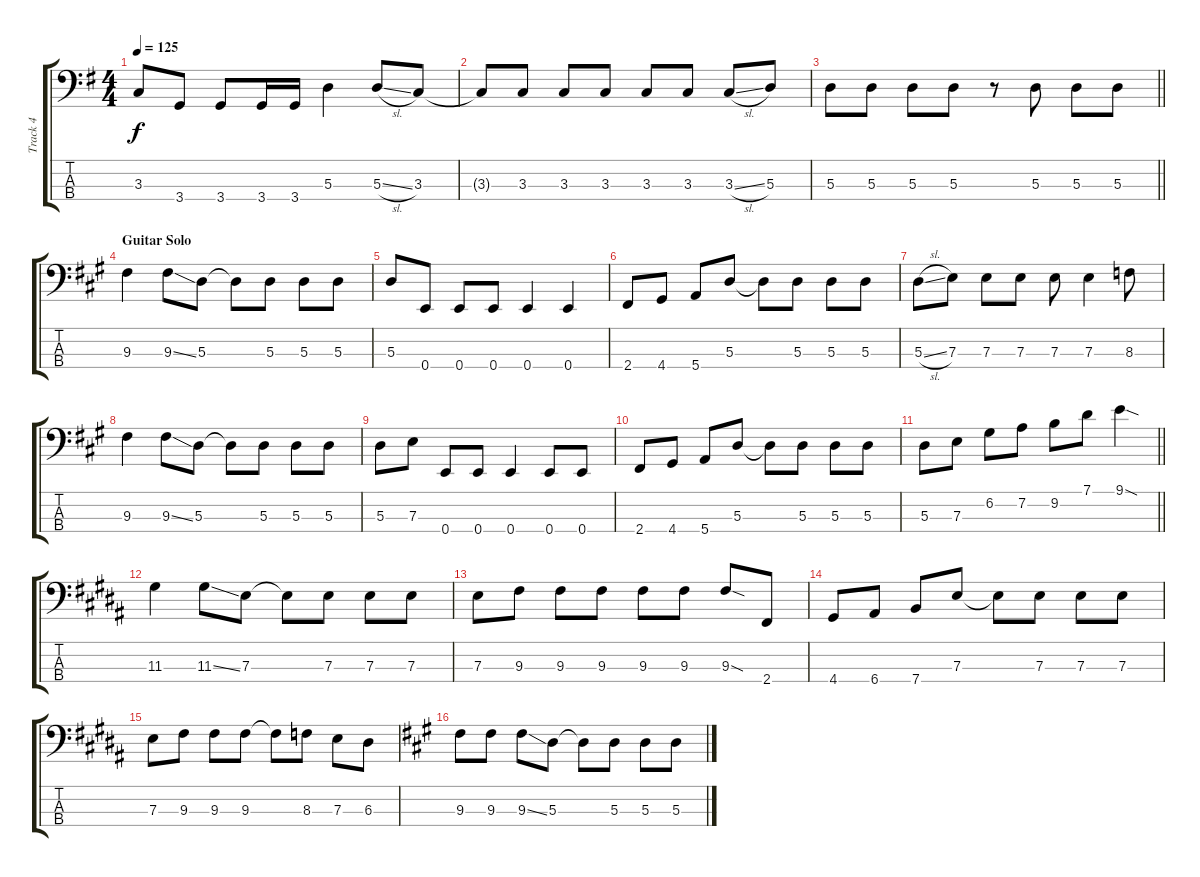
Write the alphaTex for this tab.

\track ("Track 4" "Track 4") {instrument electricbasspick}
\staff {score tabs}
\tuning (G2 D2 A1 E1) {hide}
\ts (4 4)
\tempo 125
\clef f4
\ks g
3.3{t}.8{dy f} 3.4.8 3.4.8 3.4.16 3.4.16 5.3.4 5.3{sl}.8 3.3.8 |
3.3{t}.8 3.3.8 3.3.8 3.3.8 3.3.8 3.3.8 3.3{sl}.8 5.3.8 |
\barLineRight lightlight
5.3.8 5.3.8 5.3.8 5.3.8 r.8 5.3.8 5.3.8 5.3.8 |
\section ("" "Guitar Solo")
\ks a
9.3.4 9.3{ss}.8 5.3.8 5.3{t}.8 5.3.8 5.3.8 5.3.8 |
5.3.8 0.4.8 0.4.8 0.4.8 0.4.4 0.4.4 |
2.4.8 4.4.8 5.4.8 5.3.8 5.3{t}.8 5.3.8 5.3.8 5.3.8 |
5.3{sl}.8 7.3.8 7.3.8 7.3.8 7.3.8 7.3.4 8.3.8 |
9.3.4 9.3{ss}.8 5.3.8 5.3{t}.8 5.3.8 5.3.8 5.3.8 |
5.3.8 7.3.8 0.4.8 0.4.8 0.4.4 0.4.8 0.4.8 |
2.4.8 4.4.8 5.4.8 5.3.8 5.3{t}.8 5.3.8 5.3.8 5.3.8 |
\barLineRight lightlight
5.3.8 7.3.8 6.2.8 7.2.8 9.2.8 7.1.8 9.1{sod}.4 |
\ks b
11.3.4 11.3{ss}.8 7.3.8 7.3{t}.8 7.3.8 7.3.8 7.3.8 |
7.3.8 9.3.8 9.3.8 9.3.8 9.3.8 9.3.8 9.3{sod}.8 2.4.8 |
4.4.8 6.4.8 7.4.8 7.3.8 7.3{t}.8 7.3.8 7.3.8 7.3.8 |
7.3.8 9.3.8 9.3.8 9.3.8 9.3{t}.8 8.3.8 7.3.8 6.3.8 |
\ks a
9.3.8 9.3.8 9.3{ss}.8 5.3.8 5.3{t}.8 5.3.8 5.3.8 5.3.8
